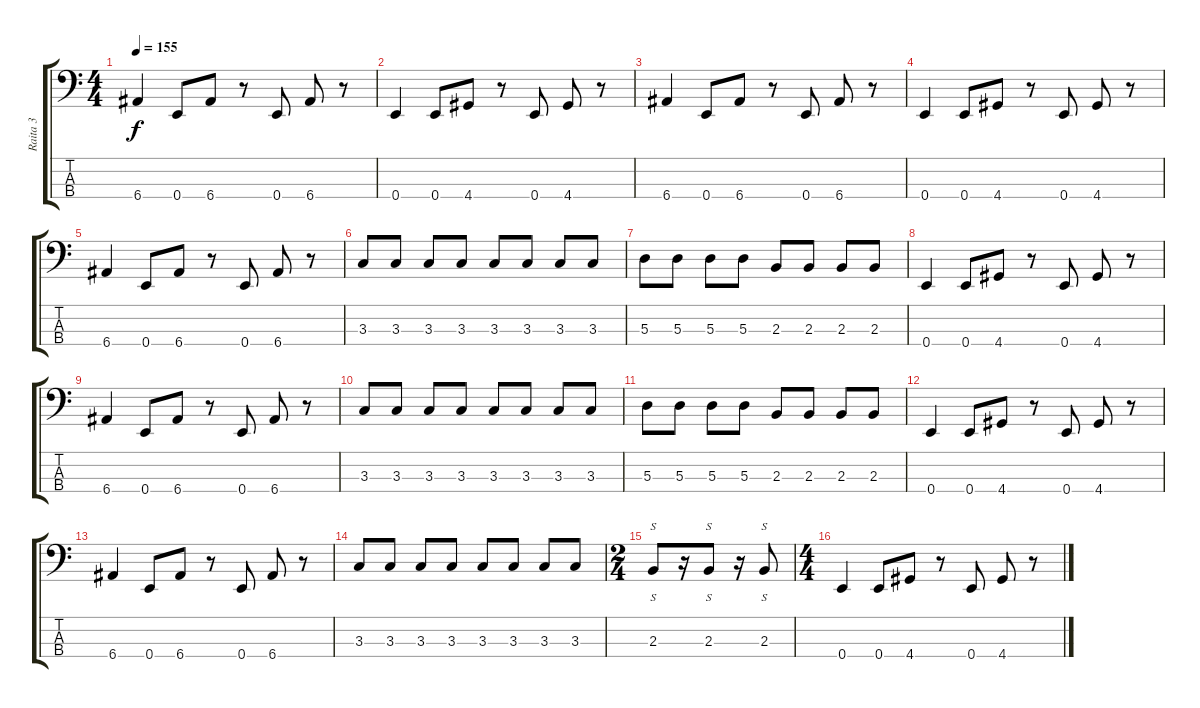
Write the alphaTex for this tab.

\track ("Raita 3" "Raita 3") {instrument electricbasspick}
\staff {score tabs}
\tuning (G2 D2 A1 E1) {hide}
\ts (4 4)
\tempo 155
\clef f4
\ks c
6.4.4{dy f} 0.4.8 6.4.8 r.8 0.4.8 6.4.8 r.8 |
0.4.4 0.4.8 4.4.8 r.8 0.4.8 4.4.8 r.8 |
6.4.4 0.4.8 6.4.8 r.8 0.4.8 6.4.8 r.8 |
0.4.4 0.4.8 4.4.8 r.8 0.4.8 4.4.8 r.8 |
6.4.4 0.4.8 6.4.8 r.8 0.4.8 6.4.8 r.8 |
3.3.8 3.3.8 3.3.8 3.3.8 3.3.8 3.3.8 3.3.8 3.3.8 |
5.3.8 5.3.8 5.3.8 5.3.8 2.3.8 2.3.8 2.3.8 2.3.8 |
0.4.4 0.4.8 4.4.8 r.8 0.4.8 4.4.8 r.8 |
6.4.4 0.4.8 6.4.8 r.8 0.4.8 6.4.8 r.8 |
3.3.8 3.3.8 3.3.8 3.3.8 3.3.8 3.3.8 3.3.8 3.3.8 |
5.3.8 5.3.8 5.3.8 5.3.8 2.3.8 2.3.8 2.3.8 2.3.8 |
0.4.4 0.4.8 4.4.8 r.8 0.4.8 4.4.8 r.8 |
6.4.4 0.4.8 6.4.8 r.8 0.4.8 6.4.8 r.8 |
3.3.8 3.3.8 3.3.8 3.3.8 3.3.8 3.3.8 3.3.8 3.3.8 |
\ts (2 4)
2.3.8{s} r.16 2.3.8{s} r.16 2.3.8{s} |
\ts (4 4)
0.4.4 0.4.8 4.4.8 r.8 0.4.8 4.4.8 r.8
